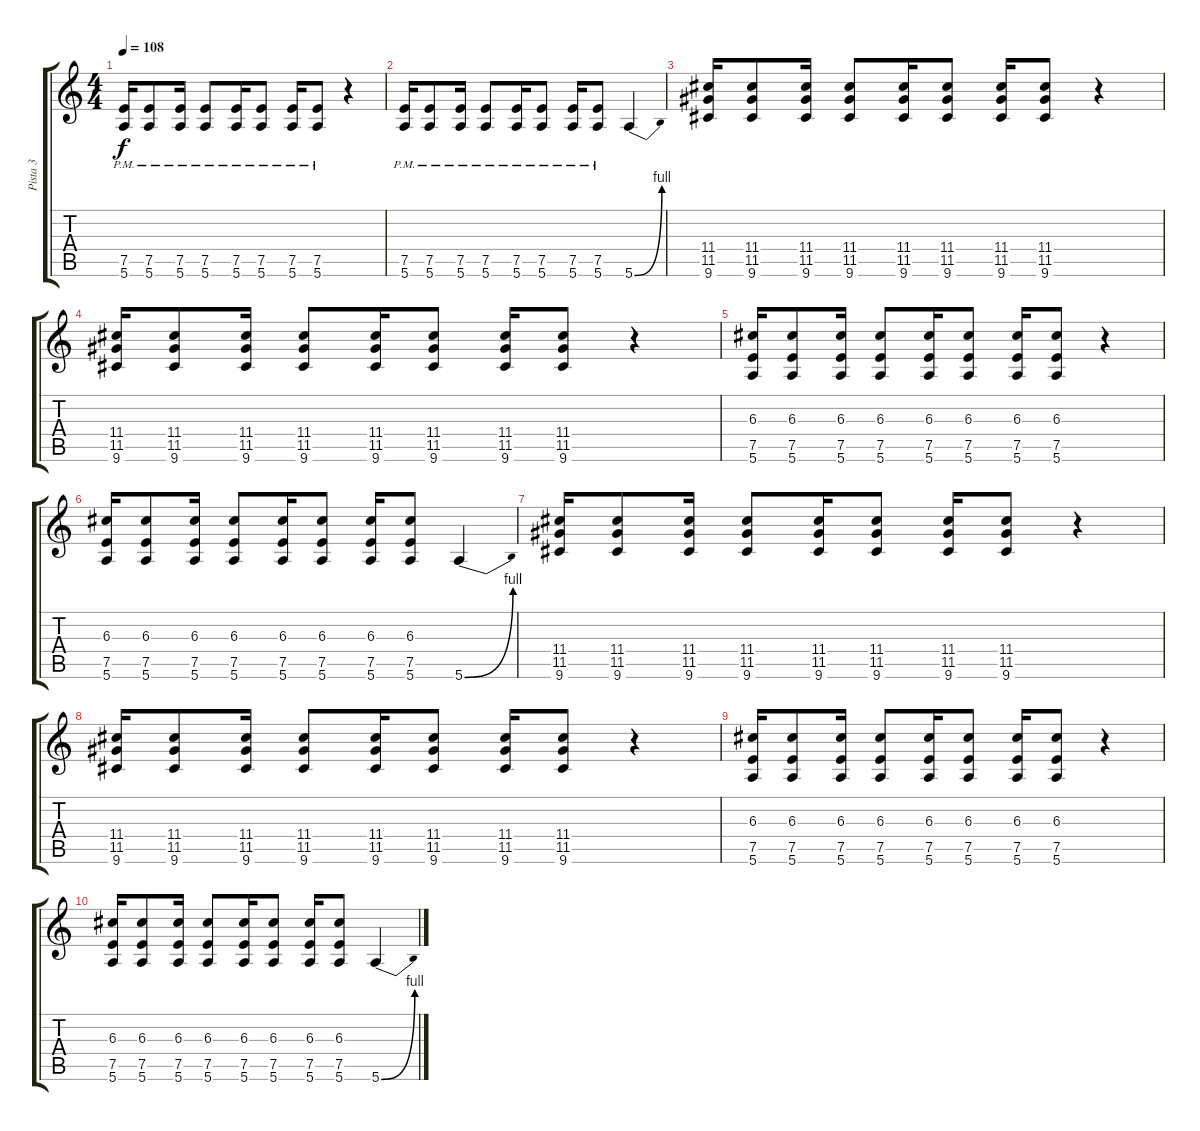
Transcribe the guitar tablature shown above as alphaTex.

\track ("Pista 3" "Pista 3") {instrument distortionguitar}
\staff {score tabs}
\tuning (E4 B3 G3 D3 A2 E2) {hide}
\ts (4 4)
\tempo 108
\clef g2
\ks c
(7.5{pm} 5.6{pm}).16{dy f} (7.5{pm} 5.6{pm}).8 (7.5{pm} 5.6{pm}).16 (7.5{pm} 5.6{pm}).8 (7.5{pm} 5.6{pm}).16 (7.5{pm} 5.6{pm}).8 (7.5{pm} 5.6{pm}).16 (7.5{pm} 5.6{pm}).8 r.4 |
(7.5{pm} 5.6{pm}).16 (7.5{pm} 5.6{pm}).8 (7.5{pm} 5.6{pm}).16 (7.5{pm} 5.6{pm}).8 (7.5{pm} 5.6{pm}).16 (7.5{pm} 5.6{pm}).8 (7.5{pm} 5.6{pm}).16 (7.5{pm} 5.6{pm}).8 5.6{be (bend 0 0 60 4)}.4 |
(11.4 11.5 9.6).16 (11.4 11.5 9.6).8 (11.4 11.5 9.6).16 (11.4 11.5 9.6).8 (11.4 11.5 9.6).16 (11.4 11.5 9.6).8 (11.4 11.5 9.6).16 (11.4 11.5 9.6).8 r.4 |
(11.4 11.5 9.6).16 (11.4 11.5 9.6).8 (11.4 11.5 9.6).16 (11.4 11.5 9.6).8 (11.4 11.5 9.6).16 (11.4 11.5 9.6).8 (11.4 11.5 9.6).16 (11.4 11.5 9.6).8 r.4 |
(6.3 7.5 5.6).16 (6.3 7.5 5.6).8 (6.3 7.5 5.6).16 (6.3 7.5 5.6).8 (6.3 7.5 5.6).16 (6.3 7.5 5.6).8 (6.3 7.5 5.6).16 (6.3 7.5 5.6).8 r.4 |
(6.3 7.5 5.6).16 (6.3 7.5 5.6).8 (6.3 7.5 5.6).16 (6.3 7.5 5.6).8 (6.3 7.5 5.6).16 (6.3 7.5 5.6).8 (6.3 7.5 5.6).16 (6.3 7.5 5.6).8 5.6{be (bend 0 0 60 4)}.4 |
(11.4 11.5 9.6).16 (11.4 11.5 9.6).8 (11.4 11.5 9.6).16 (11.4 11.5 9.6).8 (11.4 11.5 9.6).16 (11.4 11.5 9.6).8 (11.4 11.5 9.6).16 (11.4 11.5 9.6).8 r.4 |
(11.4 11.5 9.6).16 (11.4 11.5 9.6).8 (11.4 11.5 9.6).16 (11.4 11.5 9.6).8 (11.4 11.5 9.6).16 (11.4 11.5 9.6).8 (11.4 11.5 9.6).16 (11.4 11.5 9.6).8 r.4 |
(6.3 7.5 5.6).16 (6.3 7.5 5.6).8 (6.3 7.5 5.6).16 (6.3 7.5 5.6).8 (6.3 7.5 5.6).16 (6.3 7.5 5.6).8 (6.3 7.5 5.6).16 (6.3 7.5 5.6).8 r.4 |
(6.3 7.5 5.6).16 (6.3 7.5 5.6).8 (6.3 7.5 5.6).16 (6.3 7.5 5.6).8 (6.3 7.5 5.6).16 (6.3 7.5 5.6).8 (6.3 7.5 5.6).16 (6.3 7.5 5.6).8 5.6{be (bend 0 0 60 4)}.4
